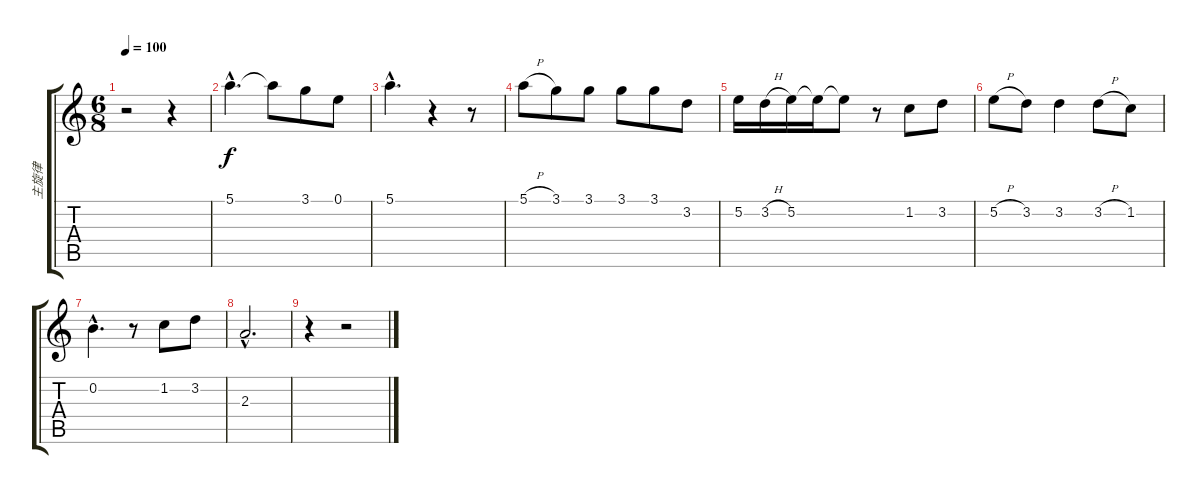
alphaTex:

\track ("主旋律" "主旋律") {instrument acousticguitarnylon}
\staff {score tabs}
\tuning (E4 B3 G3 D3 A2 E2) {hide}
\ts (6 8)
\tempo 100
\clef g2
\ks c
r.2{dy f} r.4 |
5.1{hac}.4{d} 5.1{t}.8 3.1.8 0.1.8 |
5.1{hac}.4{d} r.4 r.8 |
5.1{h}.8 3.1.8 3.1.8 3.1.8 3.1.8 3.2.8 |
5.2.16 3.2{h}.16 5.2.16 5.2{t}.16 5.2{t}.8 r.8 1.2.8 3.2.8 |
5.2{h}.8 3.2.8 3.2.4 3.2{h}.8 1.2.8 |
0.2{hac}.4{d} r.8 1.2.8 3.2.8 |
2.3{hac}.2{d} |
r.4 r.2
